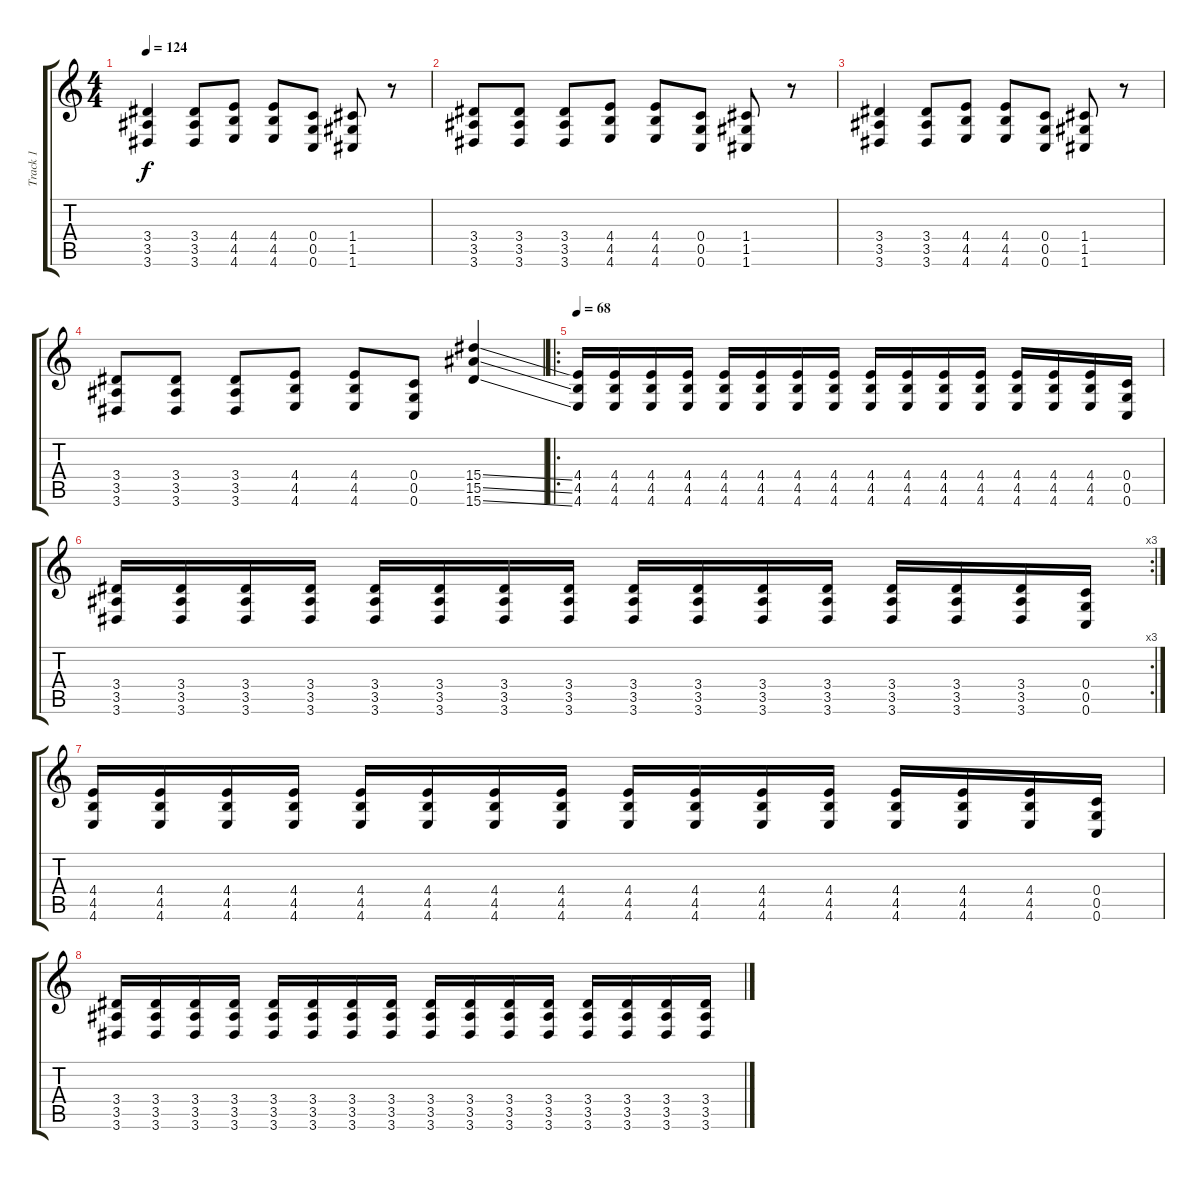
\track ("Track 1" "Track 1") {instrument distortionguitar}
\staff {score tabs}
\tuning (D4 A3 F3 C3 G2 C2) {hide}
\ts (4 4)
\tempo 124
\clef g2
\ks c
(3.4 3.5 3.6).4{dy f} (3.4 3.5 3.6).8 (4.4 4.5 4.6).8 (4.4 4.5 4.6).8 (0.4 0.5 0.6).8 (1.4 1.5 1.6).8 r.8 |
(3.4 3.5 3.6).8 (3.4 3.5 3.6).8 (3.4 3.5 3.6).8 (4.4 4.5 4.6).8 (4.4 4.5 4.6).8 (0.4 0.5 0.6).8 (1.4 1.5 1.6).8 r.8 |
(3.4 3.5 3.6).4 (3.4 3.5 3.6).8 (4.4 4.5 4.6).8 (4.4 4.5 4.6).8 (0.4 0.5 0.6).8 (1.4 1.5 1.6).8 r.8 |
(3.4 3.5 3.6).8 (3.4 3.5 3.6).8 (3.4 3.5 3.6).8 (4.4 4.5 4.6).8 (4.4 4.5 4.6).8 (0.4 0.5 0.6).8 (15.4{ss} 15.5{ss} 15.6{ss}).4 |
\ro
\tempo 68
(4.4 4.5 4.6).16 (4.4 4.5 4.6).16 (4.4 4.5 4.6).16 (4.4 4.5 4.6).16 (4.4 4.5 4.6).16 (4.4 4.5 4.6).16 (4.4 4.5 4.6).16 (4.4 4.5 4.6).16 (4.4 4.5 4.6).16 (4.4 4.5 4.6).16 (4.4 4.5 4.6).16 (4.4 4.5 4.6).16 (4.4 4.5 4.6).16 (4.4 4.5 4.6).16 (4.4 4.5 4.6).16 (0.4 0.5 0.6).16 |
\rc 3
(3.4 3.5 3.6).16 (3.4 3.5 3.6).16 (3.4 3.5 3.6).16 (3.4 3.5 3.6).16 (3.4 3.5 3.6).16 (3.4 3.5 3.6).16 (3.4 3.5 3.6).16 (3.4 3.5 3.6).16 (3.4 3.5 3.6).16 (3.4 3.5 3.6).16 (3.4 3.5 3.6).16 (3.4 3.5 3.6).16 (3.4 3.5 3.6).16 (3.4 3.5 3.6).16 (3.4 3.5 3.6).16 (0.4 0.5 0.6).16 |
(4.4 4.5 4.6).16 (4.4 4.5 4.6).16 (4.4 4.5 4.6).16 (4.4 4.5 4.6).16 (4.4 4.5 4.6).16 (4.4 4.5 4.6).16 (4.4 4.5 4.6).16 (4.4 4.5 4.6).16 (4.4 4.5 4.6).16 (4.4 4.5 4.6).16 (4.4 4.5 4.6).16 (4.4 4.5 4.6).16 (4.4 4.5 4.6).16 (4.4 4.5 4.6).16 (4.4 4.5 4.6).16 (0.4 0.5 0.6).16 |
(3.4 3.5 3.6).16 (3.4 3.5 3.6).16 (3.4 3.5 3.6).16 (3.4 3.5 3.6).16 (3.4 3.5 3.6).16 (3.4 3.5 3.6).16 (3.4 3.5 3.6).16 (3.4 3.5 3.6).16 (3.4 3.5 3.6).16 (3.4 3.5 3.6).16 (3.4 3.5 3.6).16 (3.4 3.5 3.6).16 (3.4 3.5 3.6).16 (3.4 3.5 3.6).16 (3.4 3.5 3.6).16 (3.4 3.5 3.6).16
